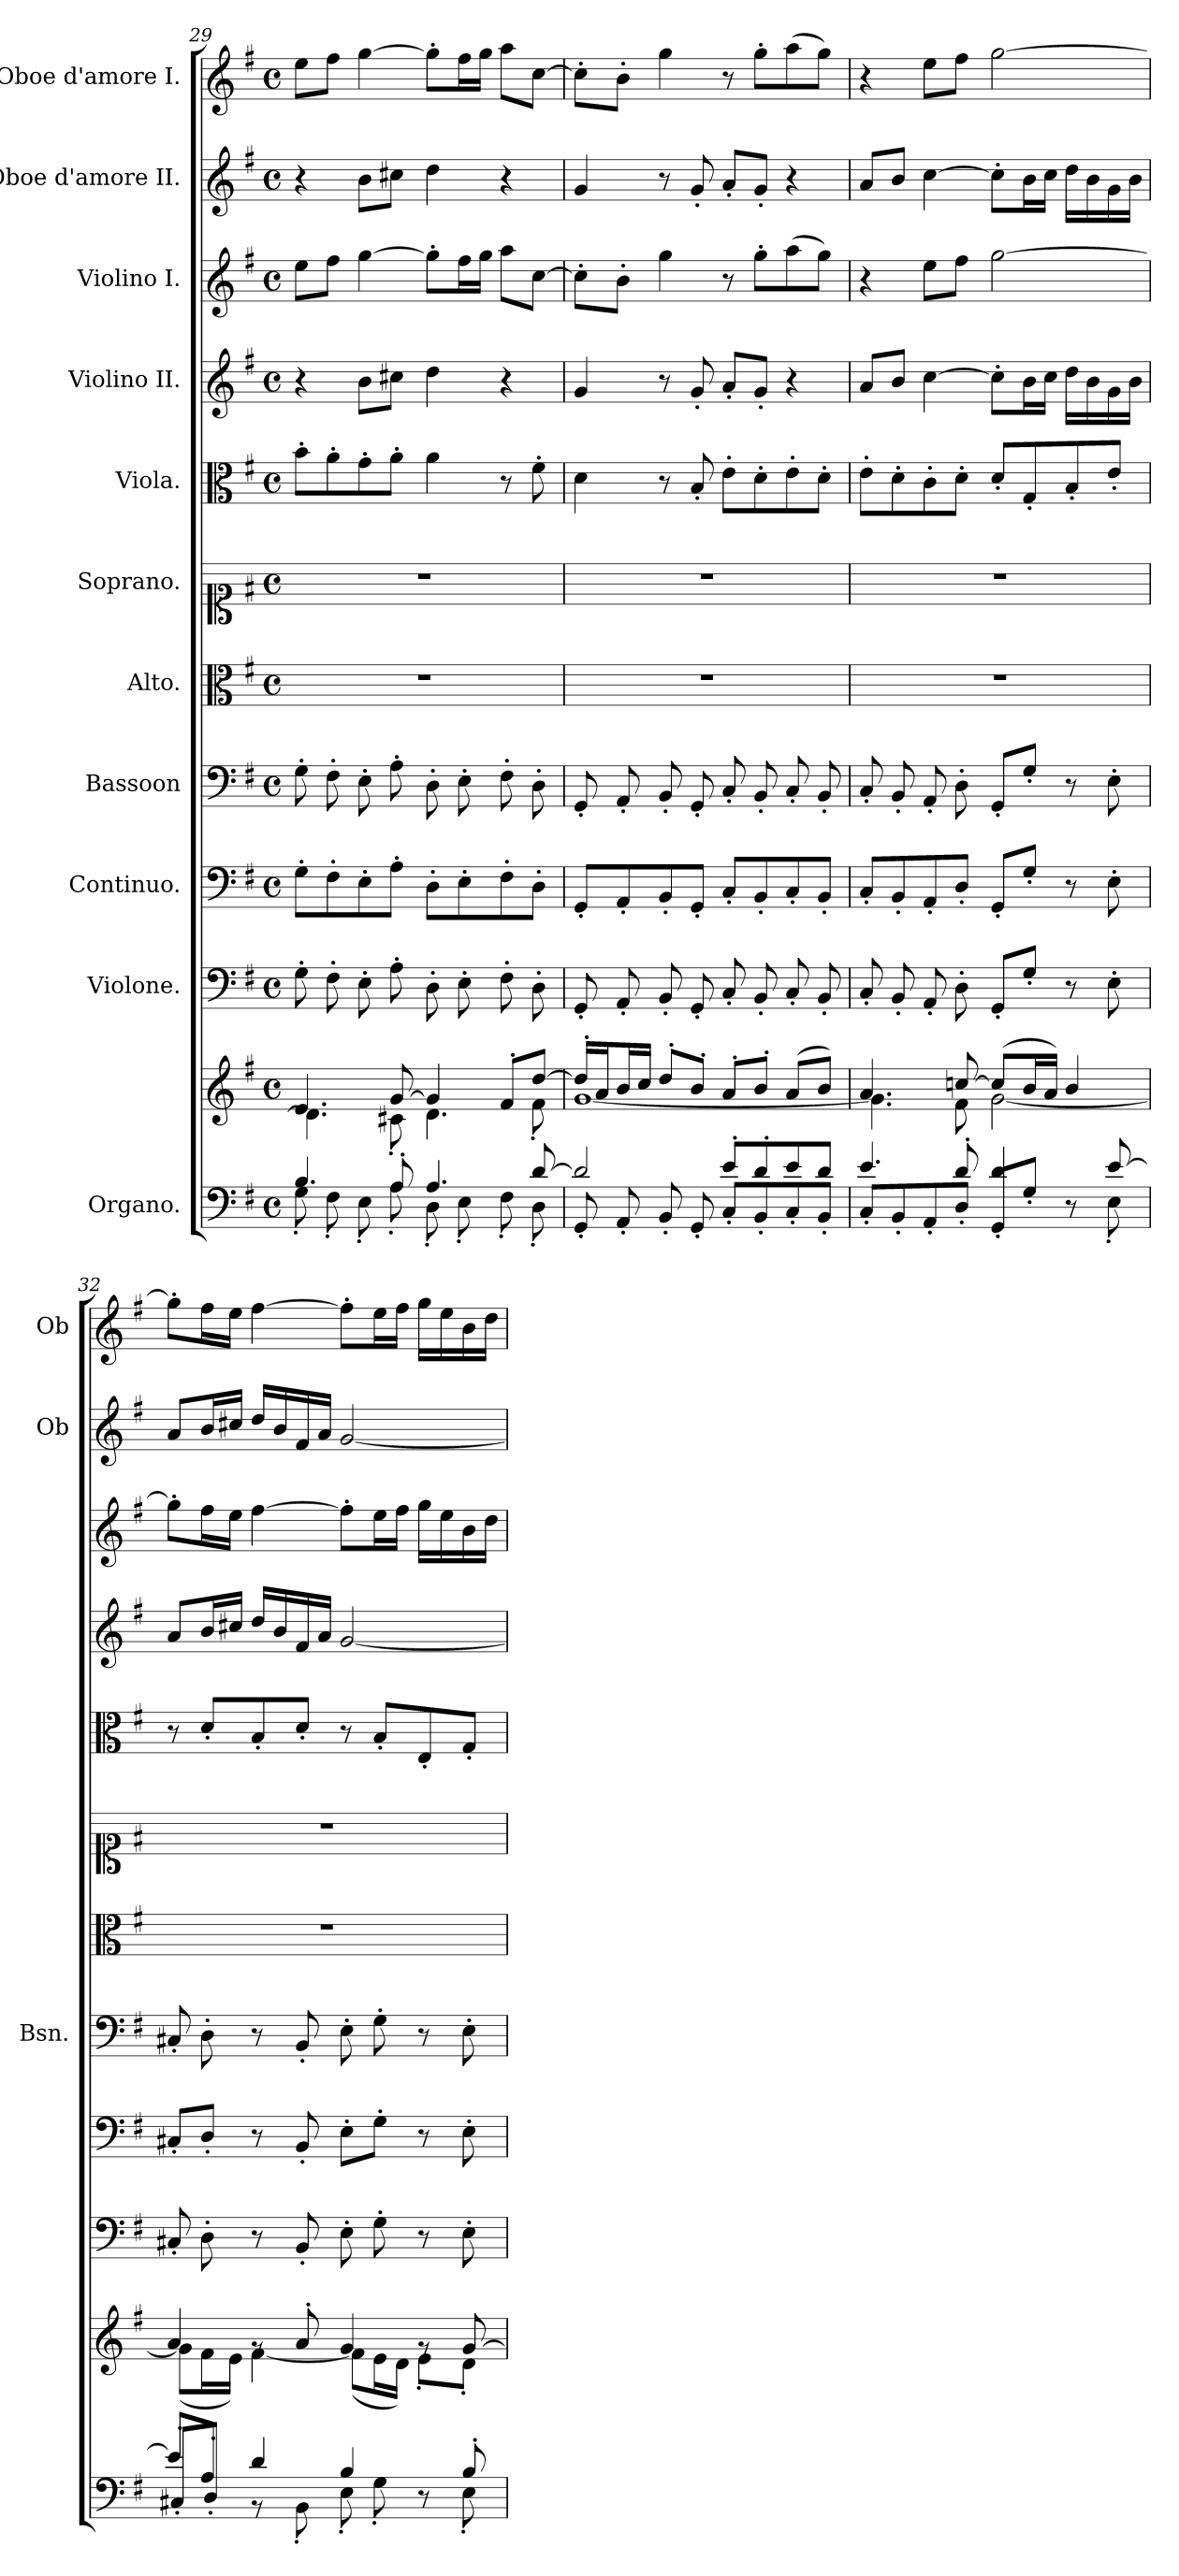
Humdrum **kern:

**kern	**kern	**kern	**kern	**kern	**kern	**kern	**kern	**kern	**kern	**kern	**kern
*part11	*part11	*part10	*part9	*part8	*part7	*part6	*part5	*part4	*part3	*part2	*part1
*staff12	*staff11	*staff10	*staff9	*staff8	*staff7	*staff6	*staff5	*staff4	*staff3	*staff2	*staff1
*I"Organo.	*	*I"Violone.	*I"Continuo.	*I"Bassoon	*I"Alto.	*I"Soprano.	*I"Viola.	*I"Violino II.	*I"Violino I.	*I"Oboe d'amore II.	*I"Oboe d'amore I.
*	*	*	*	*I'Bsn.	*	*	*	*	*	*I'Ob	*I'Ob
*clefF4	*clefG2	*clefF4	*clefF4	*clefF4	*clefC3	*clefC1	*clefC3	*clefG2	*clefG2	*clefG2	*clefG2
*	*	*ITrd7c12	*	*	*	*	*	*	*	*	*
*k[f#]	*k[f#]	*k[f#]	*k[f#]	*k[f#]	*k[f#]	*k[f#]	*k[f#]	*k[f#]	*k[f#]	*k[f#]	*k[f#]
*M4/4	*M4/4	*M4/4	*M4/4	*M4/4	*M4/4	*M4/4	*M4/4	*M4/4	*M4/4	*M4/4	*M4/4
*met(c)	*met(c)	*met(c)	*met(c)	*met(c)	*met(c)	*met(c)	*met(c)	*met(c)	*met(c)	*met(c)	*met(c)
=29	=29	=29	=29	=29	=29	=29	=29	=29	=29	=29	=29
*^	*^	*	*	*	*	*	*	*	*	*	*
4.B/	8G'\	4.e/	4.d\]	8GG'\	8G'\L	8G'\	1r	1r	8b'\L	4r	8ee\L	4r	8ee\L
.	8F#'\	.	.	8FF#'\	8F#'\	8F#'\	.	.	8a'\	.	8ff#\J	.	8ff#\J
.	8E'\	.	.	8EE'\	8E'\	8E'\	.	.	8g'\	8b\L	[4gg\	8b\L	[4gg\
8A'/	8A'\	[8g/	8c#X'\	8AA'\	8A'\J	8A'\	.	.	8a'\J	8cc#X\J	.	8cc#X\J	.
4.A/	8D'\	4g/]	4.d\	8DD'\	8D'\L	8D'\	.	.	4a\	4dd\	8gg'\L]	4dd\	8gg'\L]
.	8E'\	.	.	8EE'\	8E'\	8E'\	.	.	.	.	16ff#\L	.	16ff#\L
.	.	.	.	.	.	.	.	.	.	.	16gg\JJ	.	16gg\JJ
.	8F#'\	8f#'/L	.	8FF#'\	8F#'\	8F#'\	.	.	8r	4r	8aa\L	4r	8aa\L
[8d/	8D'\	[8dd/J	8f#'\	8DD'\	8D'\J	8D'\	.	.	8f#'\	.	[8cc\J	.	[8cc\J
=30	=30	=30	=30	=30	=30	=30	=30	=30	=30	=30	=30	=30	=30
2d/]	8GG'/	16dd'/LL]	[1g	8GGG'/	8GG'/L	8GG'/	1r	1r	4d\	4g/	8cc'\L]	4g/	8cc'\L]
.	.	16a/J	.	.	.	.	.	.	.	.	.	.	.
.	8AA'/	16b/L	.	8AAA'/	8AA'/	8AA'/	.	.	.	.	8b'\J	.	8b'\J
.	.	16cc/JJ	.	.	.	.	.	.	.	.	.	.	.
.	8BB'/	8dd'/L	.	8BBB'/	8BB'/	8BB'/	.	.	8r	8r	4gg\	8r	4gg\
.	8GG'/	8b'/J	.	8GGG'/	8GG'/J	8GG'/	.	.	8B'/	8g'/	.	8g'/	.
8e'/L	8C'/L	8a'/L	.	8CC'/	8C'/L	8C'/	.	.	8e'\L	8a'/L	8r	8a'/L	8r
8d'/	8BB'/	8b'/J	.	8BBB'/	8BB'/	8BB'/	.	.	8d'\	8g'/J	8gg'\L	8g'/J	8gg'\L
8e/	8C'/	(8a/L	.	8CC'/	8C'/	8C'/	.	.	8e'\	4r	(8aa\	4r	(8aa\
8d/J	8BB'/J	8b/J)	.	8BBB'/	8BB'/J	8BB'/	.	.	8d'\J	.	8gg\J)	.	8gg\J)
=31	=31	=31	=31	=31	=31	=31	=31	=31	=31	=31	=31	=31	=31
4.e/	8C'/L	4.a/	4.g\]	8CC'/	8C'/L	8C'/	1r	1r	8e'\L	8a/L	4r	8a/L	4r
.	8BB'/	.	.	8BBB'/	8BB'/	8BB'/	.	.	8d'\	8b/J	.	8b/J	.
.	8AA'/	.	.	8AAA'/	8AA'/	8AA'/	.	.	8c'\	[4cc\	8ee\L	[4cc\	8ee\L
8d'/	8D'\J	[8ccn/	8f#\	8DD'\	8D'/J	8D'\	.	.	8d'\J	.	8ff#\J	.	8ff#\J
4d/	8GG'/L	(8cc/L]	[2g\	8GGG'/L	8GG'/L	8GG'/L	.	.	8d'/L	8cc'\L]	[2gg\	8cc'\L]	[2gg\
.	8G'\J	16b/L	.	8GG'\J	8G'\J	8G'\J	.	.	8G'/	16b\L	.	16b\L	.
.	.	16a/JJ)	.	.	.	.	.	.	.	16cc\JJ	.	16cc\JJ	.
8ryy	8r	4b/	.	8r	8r	8r	.	.	8B'/	16dd\LL	.	16dd\LL	.
.	.	.	.	.	.	.	.	.	.	16b\	.	16b\	.
[8e/	8E'\	.	.	8EE'\	8E'\	8E'\	.	.	8e'/J	16g\	.	16g\	.
.	.	.	.	.	.	.	.	.	.	16b\JJ	.	16b\JJ	.
!!LO:LB:g=z
=32	=32	=32	=32	=32	=32	=32	=32	=32	=32	=32	=32	=32	=32
8e'/L]	8C#X'/L	4a/	(8g\L]	8CC#X'/	8C#X'/L	8C#X'/	1r	1r	8r	8a/L	8gg'\L]	8a/L	8gg'\L]
8A'/J	8D'\J	.	16f#\L	8DD'\	8D'/J	8D'\	.	.	8d'/L	16b/L	16ff#\L	16b/L	16ff#\L
.	.	.	16e\JJ)	.	.	.	.	.	.	16cc#X/JJ	16ee\JJ	16cc#X/JJ	16ee\JJ
4d/	8r	8rg	[4f#\	8r	8r	8r	.	.	8B'/	16dd/LL	[4ff#\	16dd/LL	[4ff#\
.	.	.	.	.	.	.	.	.	.	16b/	.	16b/	.
.	8BB'\	8a'/	.	8BBB'/	8BB'/	8BB'/	.	.	8d'/J	16f#/	.	16f#/	.
.	.	.	.	.	.	.	.	.	.	16a/JJ	.	16a/JJ	.
4B/	8E'\	4g/	(8f#\L]	8EE'\	8E'\L	8E'\	.	.	8r	[2g/	8ff#'\L]	[2g/	8ff#'\L]
.	8G'\	.	16e\L	8GG'\	8G'\J	8G'\	.	.	8B'/L	.	16ee\L	.	16ee\L
.	.	.	16d\JJ)	.	.	.	.	.	.	.	16ff#\JJ	.	16ff#\JJ
8ryy	8r	8rg	8e'\L	8r	8r	8r	.	.	8E'/	.	16gg\LL	.	16gg\LL
.	.	.	.	.	.	.	.	.	.	.	16ee\	.	16ee\
8B'/	8E'\	[8g/	8d'\J	8EE'\	8E'\	8E'\	.	.	8G'/J	.	16b\	.	16b\
.	.	.	.	.	.	.	.	.	.	.	16dd\JJ	.	16dd\JJ
*v	*v	*	*	*	*	*	*	*	*	*	*	*	*
*	*v	*v	*	*	*	*	*	*	*	*	*	*
=	=	=	=	=	=	=	=	=	=	=	=
*-	*-	*-	*-	*-	*-	*-	*-	*-	*-	*-	*-
